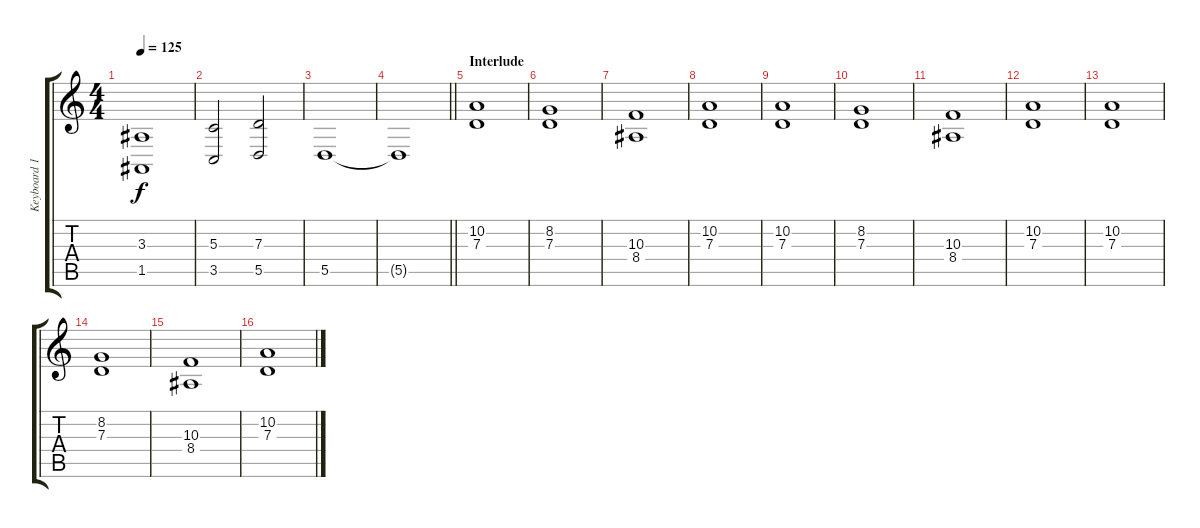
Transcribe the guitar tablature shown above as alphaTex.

\track ("Keyboard 1" "Keyboard 1") {instrument fx7echoes}
\staff {score tabs}
\tuning (E4 B3 G3 D3 A2 D2) {hide}
\ts (4 4)
\tempo 125
\clef g2
\ks c
(3.3 1.5).1{dy f} |
(5.3 3.5).2 (7.3 5.5).2 |
5.5.1 |
\barLineRight lightlight
5.5{t}.1 |
\section ("" "Interlude")
(10.2 7.3).1 |
(8.2 7.3).1 |
(10.3 8.4).1 |
(10.2 7.3).1 |
(10.2 7.3).1 |
(8.2 7.3).1 |
(10.3 8.4).1 |
(10.2 7.3).1 |
(10.2 7.3).1 |
(8.2 7.3).1 |
(10.3 8.4).1 |
(10.2 7.3).1
